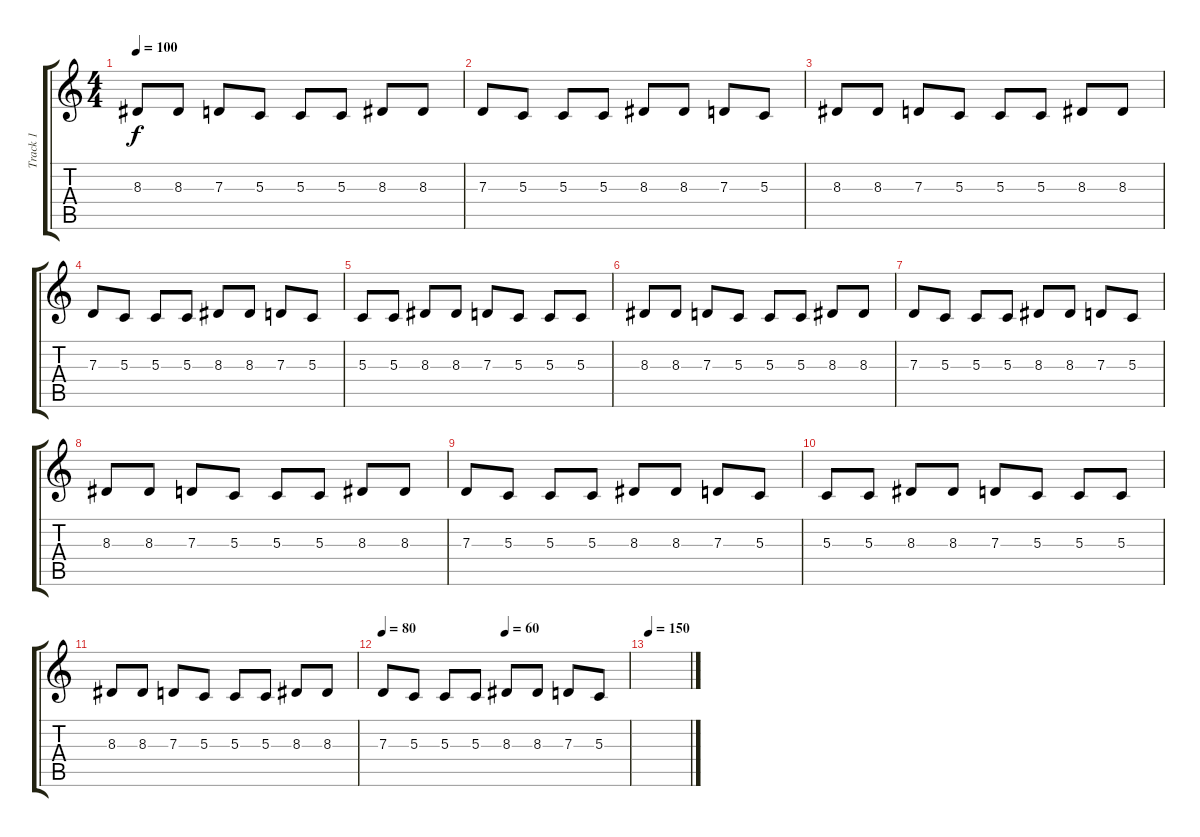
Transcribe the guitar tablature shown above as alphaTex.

\track ("Track 1" "Track 1") {instrument orchestralharp}
\staff {score tabs}
\tuning (E4 B3 G3 D3 A2 E2) {hide}
\ts (4 4)
\tempo 100
\clef g2
\ks c
8.3.8{dy f} 8.3.8 7.3.8 5.3.8 5.3.8 5.3.8 8.3.8 8.3.8 |
7.3.8 5.3.8 5.3.8 5.3.8 8.3.8 8.3.8 7.3.8 5.3.8 |
8.3.8 8.3.8 7.3.8 5.3.8 5.3.8 5.3.8 8.3.8 8.3.8 |
7.3.8 5.3.8 5.3.8 5.3.8 8.3.8 8.3.8 7.3.8 5.3.8 |
5.3.8 5.3.8 8.3.8 8.3.8 7.3.8 5.3.8 5.3.8 5.3.8 |
8.3.8 8.3.8 7.3.8 5.3.8 5.3.8 5.3.8 8.3.8 8.3.8 |
7.3.8 5.3.8 5.3.8 5.3.8 8.3.8 8.3.8 7.3.8 5.3.8 |
8.3.8 8.3.8 7.3.8 5.3.8 5.3.8 5.3.8 8.3.8 8.3.8 |
7.3.8 5.3.8 5.3.8 5.3.8 8.3.8 8.3.8 7.3.8 5.3.8 |
5.3.8 5.3.8 8.3.8 8.3.8 7.3.8 5.3.8 5.3.8 5.3.8 |
8.3.8 8.3.8 7.3.8 5.3.8 5.3.8 5.3.8 8.3.8 8.3.8 |
\tempo 80
\tempo (60 0.5)
7.3.8 5.3.8 5.3.8 5.3.8 8.3.8 8.3.8 7.3.8 5.3.8 |
\tempo 150
